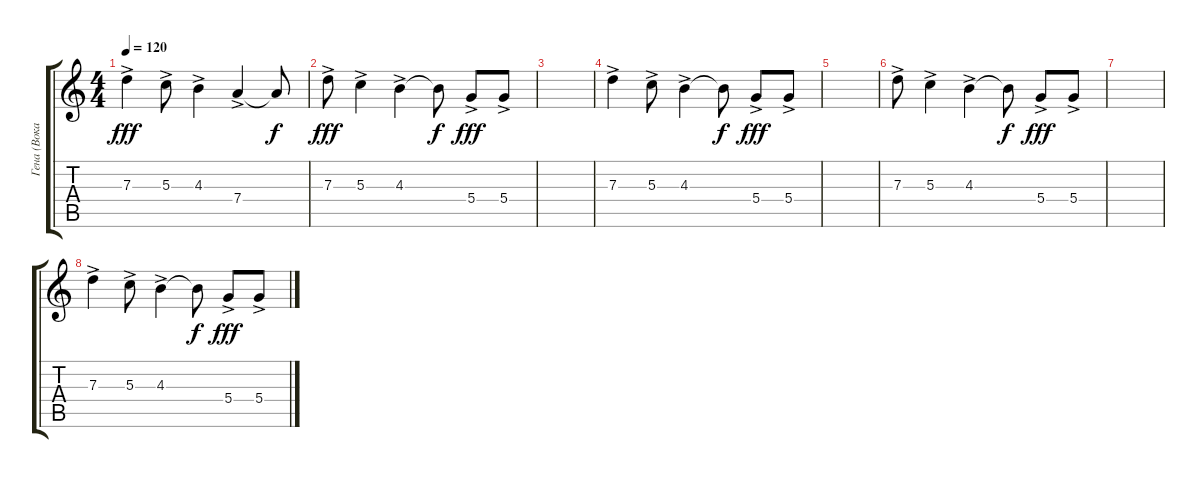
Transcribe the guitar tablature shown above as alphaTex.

\track ("Гена (Вокал)" "Гена (Вока") {instrument electricguitarjazz}
\staff {score tabs}
\tuning (E4 B3 G3 D3 A2 E2) {hide}
\ts (4 4)
\tempo 120
\clef g2
\ks c
7.3{ac}.4{dy fff} 5.3{ac}.8 4.3{ac}.4 7.4{ac}.4 7.4{t}.8{dy f} |
7.3{ac}.8{dy fff} 5.3{ac}.4 4.3{ac}.4 4.3{t}.8{dy f} 5.4{ac}.8{dy fff} 5.4{ac}.8 |
|
7.3{ac}.4 5.3{ac}.8 4.3{ac}.4 4.3{t}.8{dy f} 5.4{ac}.8{dy fff} 5.4{ac}.8 |
|
7.3{ac}.8 5.3{ac}.4 4.3{ac}.4 4.3{t}.8{dy f} 5.4{ac}.8{dy fff} 5.4{ac}.8 |
|
7.3{ac}.4 5.3{ac}.8 4.3{ac}.4 4.3{t}.8{dy f} 5.4{ac}.8{dy fff} 5.4{ac}.8
